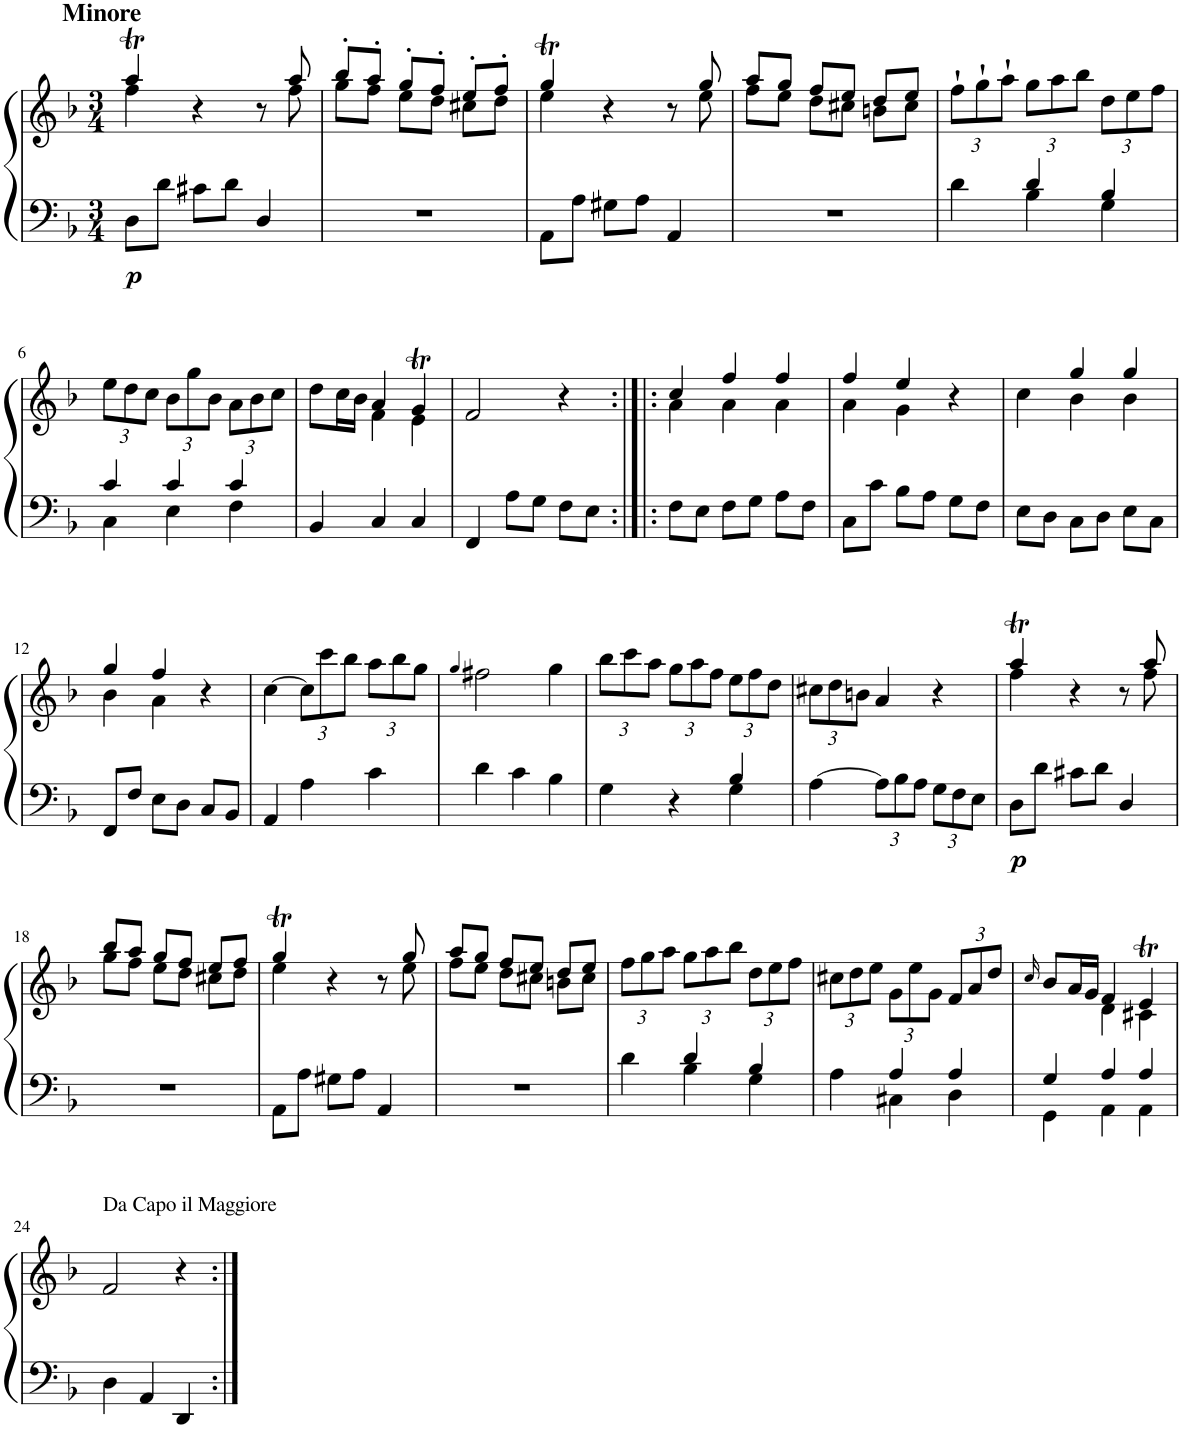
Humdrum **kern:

**kern	**kern	**dynam
*part1	*part1	*part1
*staff2	*staff1	*staff1/2
*I"Piano	*	*
*I'Pno.	*	*
*clefF4	*clefG2	*
*k[b-]	*k[b-]	*
*M3/4	*M3/4	*
=1	=1	=1
*	*^	*
!	!LO:TX:a:B:t=Minore	!	!
!	!	!	!LO:DY:b=2
8D\L	4aat/	4ff\	p
8d\J	.	.	.
8c#X\L	4r	4.ryy	.
8d\J	.	.	.
4D/	8r	.	.
.	8aa/	8ff\	.
=2	=2	=2	=2
2.r	8bb-'/L	8gg\L	.
.	8aa'/J	8ff\J	.
.	8gg'/L	8ee\L	.
.	8ff'/J	8dd\J	.
.	8ee'/L	8cc#X\L	.
.	8ff'/J	8dd\J	.
=3	=3	=3	=3
8AA\L	4ggT/	4ee\	.
8A\J	.	.	.
8G#X\L	4r	4.ryy	.
8A\J	.	.	.
4AA/	8r	.	.
.	8gg/	8ee\	.
=4	=4	=4	=4
2.r	8aa/L	8ff\L	.
.	8gg/J	8ee\J	.
.	8ff/L	8dd\L	.
.	8ee/J	8cc#X\J	.
.	8dd/L	8bn\L	.
.	8ee/J	8cc#\J	.
*	*v	*v	*
=5	=5	=5
*^	*	*
*	*	*Xbrackettup	*
4d\	4ryy	12ff`\L	.
.	.	12gg`\	.
.	.	12aa`\J	.
4d/	4B-\	12gg\L	.
.	.	12aa\	.
.	.	12bb-\J	.
4B-/	4G\	12dd\L	.
.	.	12ee\	.
.	.	12ff\J	.
!!LO:LB:g=z
=6	=6	=6	=6
4c/	4C\	12ee\L	.
.	.	12dd\	.
.	.	12cc\J	.
4c/	4E\	12b-\L	.
.	.	12gg\	.
.	.	12b-\J	.
4c/	4F\	12a\L	.
.	.	12b-\	.
.	.	12cc\J	.
*v	*v	*	*
=7	=7	=7
*	*^	*
4BB-/	8dd\L	4ryy	.
.	16cc\L	.	.
.	16b-\JJ	.	.
4C/	4a/	4f\	.
4C/	4gT/	4e\	.
*	*v	*v	*
=8	=8	=8
4FF/	2f/	.
8A\L	.	.
8G\J	.	.
8F\L	4r	.
8E\J	.	.
=9:|!|:	=9:|!|:	=9:|!|:
*	*^	*
8F\L	4cc/	4a\	.
8E\J	.	.	.
8F\L	4ff/	4a\	.
8G\J	.	.	.
8A\L	4ff/	4a\	.
8F\J	.	.	.
=10	=10	=10	=10
8C\L	4ff/	4a\	.
8c\J	.	.	.
8B-\L	4ee/	4g\	.
8A\J	.	.	.
8G\L	4r	4ryy	.
8F\J	.	.	.
=11	=11	=11	=11
8E\L	4cc\	4ryy	.
8D\J	.	.	.
8C\L	4b-\	4gg/	.
8D\J	.	.	.
8E\L	4b-\	4gg/	.
8C\J	.	.	.
!!LO:LB:g=z	!!
=12	=12	=12	=12
8FF/L	4b-\	4gg/	.
8F/J	.	.	.
8E\L	4a\	4ff/	.
8D\J	.	.	.
8C/L	4r	4ryy	.
8BB-/J	.	.	.
*	*v	*v	*
=13	=13	=13
4AA/	[4cc\	.
4A\	12cc\L]	.
.	12ccc\	.
.	12bb-\J	.
4c\	12aa\L	.
.	12bb-\	.
.	12gg\J	.
=14	=14	=14
.	4qgg/	.
4d\	2ff#X\	.
4c\	.	.
4B-\	4gg\	.
=15	=15	=15
*^	*	*
4G\	2ryy	12bb-\L	.
.	.	12ccc\	.
.	.	12aa\J	.
4r	.	12gg\L	.
.	.	12aa\	.
.	.	12ff\J	.
4G\	4B-/	12ee\L	.
.	.	12ff\	.
.	.	12dd\J	.
*v	*v	*	*
=16	=16	=16
[4A\	12cc#X\L	.
.	12dd\	.
.	12bn\J	.
*Xbrackettup	*	*
12A\L]	4a/	.
12B-\	.	.
12A\J	.	.
12G\L	4r	.
12F\	.	.
12E\J	.	.
=17	=17	=17
*	*^	*
!	!	!	!LO:DY:b=2
8D\L	4aat/	4ff\	p
8d\J	.	.	.
8c#X\L	4r	4.ryy	.
8d\J	.	.	.
4D/	8r	.	.
.	8aa/	8ff\	.
!!LO:LB:g=z	!!
=18	=18	=18	=18
2.r	8bb-/L	8gg\L	.
.	8aa/J	8ff\J	.
.	8gg/L	8ee\L	.
.	8ff/J	8dd\J	.
.	8ee/L	8cc#X\L	.
.	8ff/J	8dd\J	.
=19	=19	=19	=19
8AA\L	4ggT/	4ee\	.
8A\J	.	.	.
8G#X\L	4r	4.ryy	.
8A\J	.	.	.
4AA/	8r	.	.
.	8gg/	8ee\	.
=20	=20	=20	=20
2.r	8aa/L	8ff\L	.
.	8gg/J	8ee\J	.
.	8ff/L	8dd\L	.
.	8ee/J	8cc#X\J	.
.	8dd/L	8bn\L	.
.	8ee/J	8cc#\J	.
*	*v	*v	*
=21	=21	=21
*^	*	*
4d\	4ryy	12ff\L	.
.	.	12gg\	.
.	.	12aa\J	.
4d/	4B-\	12gg\L	.
.	.	12aa\	.
.	.	12bb-\J	.
4B-/	4G\	12dd\L	.
.	.	12ee\	.
.	.	12ff\J	.
=22	=22	=22	=22
4A\	4ryy	12cc#X\L	.
.	.	12dd\	.
.	.	12ee\J	.
4A/	4C#X\	12g\L	.
.	.	12ee\	.
.	.	12g\J	.
4A/	4D\	12f/L	.
.	.	12a/	.
.	.	12dd/J	.
=23	=23	=23	=23
.	.	16qcc/	.
*	*	*^	*
4G/	4GG\	8b-/L	4ryy	.
.	.	16a/L	.	.
.	.	16g/JJ	.	.
4A/	4AA\	4f/	4d\	.
4A/	4AA\	4et/	4c#X\	.
!!LO:LB:g=z
=24	=24	=24	=24	=24
!	!	!LO:TX:a:t=Da Capo il Maggiore	!	!
*v	*v	*	*	*
*	*v	*v	*
4D\	2f/	.
4AA/	.	.
4DD/	4r	.
=:|!	=:|!	=:|!
*-	*-	*-
